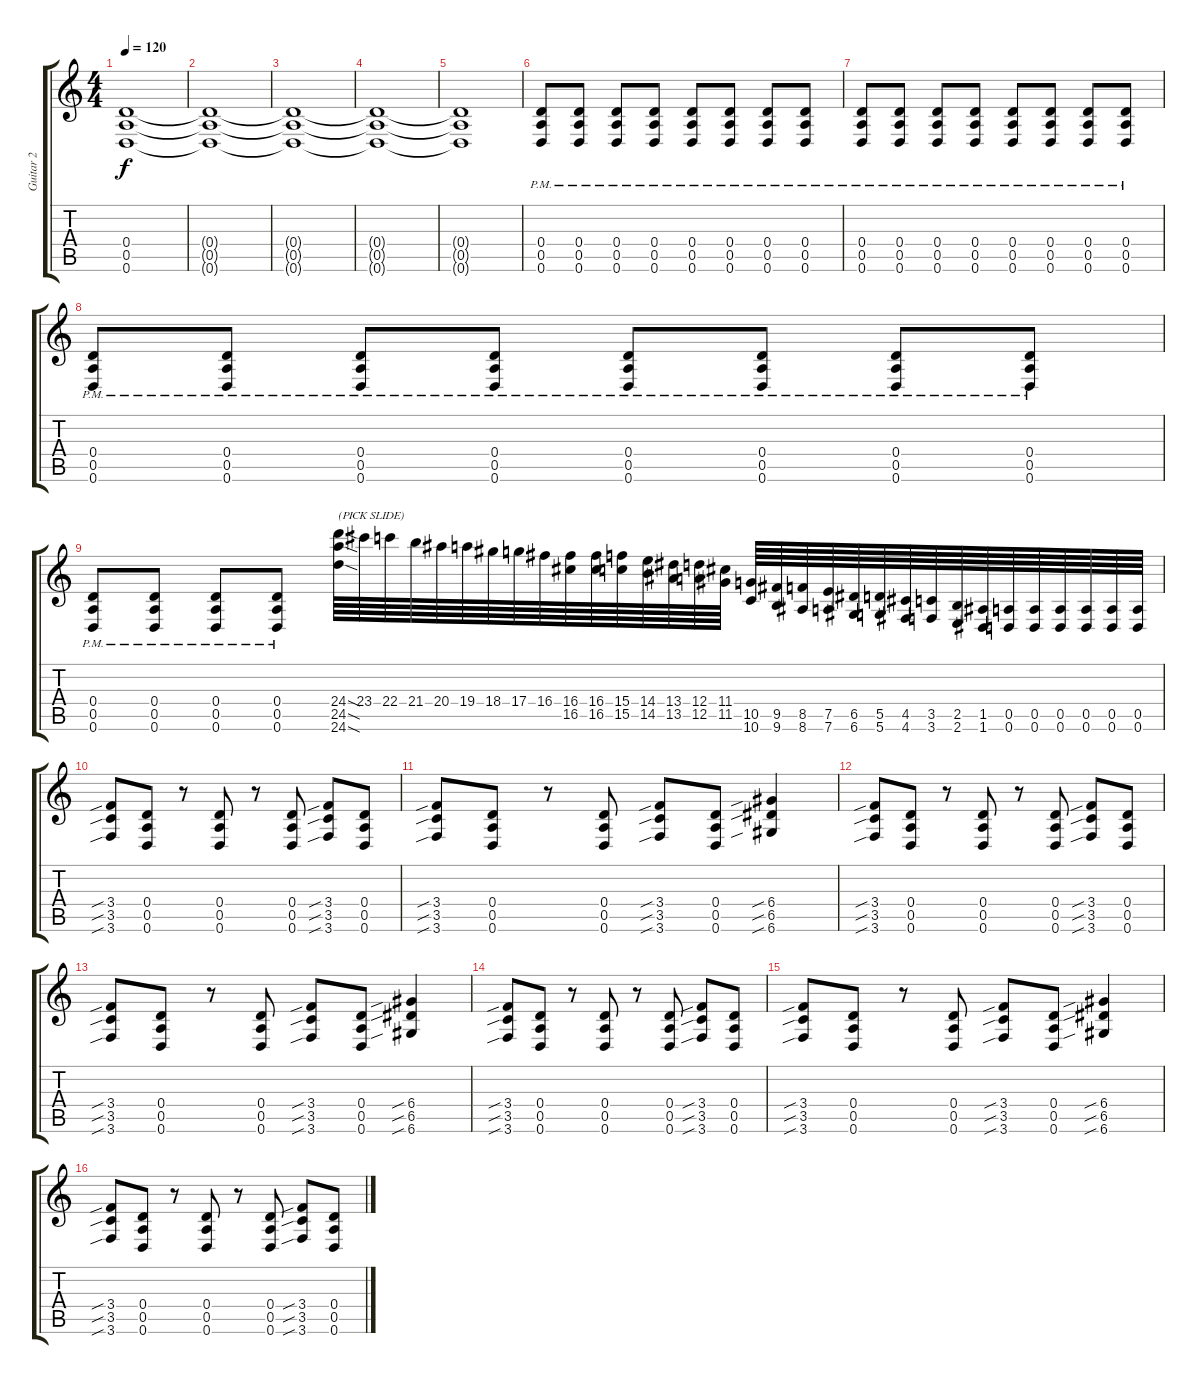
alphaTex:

\track ("Guitar 2" "Guitar 2") {instrument distortionguitar}
\staff {score tabs}
\tuning (E4 B3 G3 D3 A2 D2) {hide}
\ts (4 4)
\tempo 120
\clef g2
\ks c
(0.4 0.5 0.6).1{dy f} |
(0.4{t} 0.5{t} 0.6{t}).1 |
(0.4{t} 0.5{t} 0.6{t}).1 |
(0.4{t} 0.5{t} 0.6{t}).1 |
(0.4{t} 0.5{t} 0.6{t}).1 |
(0.4{pm} 0.5{pm} 0.6{pm}).8 (0.4{pm} 0.5{pm} 0.6{pm}).8 (0.4{pm} 0.5{pm} 0.6{pm}).8 (0.4{pm} 0.5{pm} 0.6{pm}).8 (0.4{pm} 0.5{pm} 0.6{pm}).8 (0.4{pm} 0.5{pm} 0.6{pm}).8 (0.4{pm} 0.5{pm} 0.6{pm}).8 (0.4{pm} 0.5{pm} 0.6{pm}).8 |
(0.4{pm} 0.5{pm} 0.6{pm}).8 (0.4{pm} 0.5{pm} 0.6{pm}).8 (0.4{pm} 0.5{pm} 0.6{pm}).8 (0.4{pm} 0.5{pm} 0.6{pm}).8 (0.4{pm} 0.5{pm} 0.6{pm}).8 (0.4{pm} 0.5{pm} 0.6{pm}).8 (0.4{pm} 0.5{pm} 0.6{pm}).8 (0.4{pm} 0.5{pm} 0.6{pm}).8 |
(0.4{pm} 0.5{pm} 0.6{pm}).8 (0.4{pm} 0.5{pm} 0.6{pm}).8 (0.4{pm} 0.5{pm} 0.6{pm}).8 (0.4{pm} 0.5{pm} 0.6{pm}).8 (0.4{pm} 0.5{pm} 0.6{pm}).8 (0.4{pm} 0.5{pm} 0.6{pm}).8 (0.4{pm} 0.5{pm} 0.6{pm}).8 (0.4{pm} 0.5{pm} 0.6{pm}).8 |
(0.4{pm} 0.5{pm} 0.6{pm}).8 (0.4{pm} 0.5{pm} 0.6{pm}).8 (0.4{pm} 0.5{pm} 0.6{pm}).8 (0.4{pm} 0.5{pm} 0.6{pm}).8 (24.4{sod} 24.5{sod} 24.6{sod}).64{txt "(PICK SLIDE)" instrument guitarfretnoise} 23.4.64 22.4.64 21.4.64 20.4.64 19.4.64 18.4.64 17.4.64 16.4.64 (16.4 16.5).64 (16.4 16.5).64 (15.4 15.5).64 (14.4 14.5).64 (13.4 13.5).64 (12.4 12.5).64 (11.4 11.5).64 (10.5 10.6).64 (9.5 9.6).64 (8.5 8.6).64 (7.5 7.6).64 (6.5 6.6).64 (5.5 5.6).64 (4.5 4.6).64 (3.5 3.6).64 (2.5 2.6).64 (1.5 1.6).64 (0.5 0.6).64 (0.5 0.6).64 (0.5 0.6).64 (0.5 0.6).64 (0.5 0.6).64 (0.5 0.6).64 |
(3.4{sib} 3.5{sib} 3.6{sib}).8{instrument distortionguitar} (0.4 0.5 0.6).8 r.8 (0.4 0.5 0.6).8 r.8 (0.4 0.5 0.6).8 (3.4{sib} 3.5{sib} 3.6{sib}).8 (0.4 0.5 0.6).8 |
(3.4{sib} 3.5{sib} 3.6{sib}).8 (0.4 0.5 0.6).8 r.8 (0.4 0.5 0.6).8 (3.4{sib} 3.5{sib} 3.6{sib}).8 (0.4 0.5 0.6).8 (6.4{sib} 6.5{sib} 6.6{sib}).4 |
(3.4{sib} 3.5{sib} 3.6{sib}).8 (0.4 0.5 0.6).8 r.8 (0.4 0.5 0.6).8 r.8 (0.4 0.5 0.6).8 (3.4{sib} 3.5{sib} 3.6{sib}).8 (0.4 0.5 0.6).8 |
(3.4{sib} 3.5{sib} 3.6{sib}).8 (0.4 0.5 0.6).8 r.8 (0.4 0.5 0.6).8 (3.4{sib} 3.5{sib} 3.6{sib}).8 (0.4 0.5 0.6).8 (6.4{sib} 6.5{sib} 6.6{sib}).4 |
(3.4{sib} 3.5{sib} 3.6{sib}).8 (0.4 0.5 0.6).8 r.8 (0.4 0.5 0.6).8 r.8 (0.4 0.5 0.6).8 (3.4{sib} 3.5{sib} 3.6{sib}).8 (0.4 0.5 0.6).8 |
(3.4{sib} 3.5{sib} 3.6{sib}).8 (0.4 0.5 0.6).8 r.8 (0.4 0.5 0.6).8 (3.4{sib} 3.5{sib} 3.6{sib}).8 (0.4 0.5 0.6).8 (6.4{sib} 6.5{sib} 6.6{sib}).4 |
(3.4{sib} 3.5{sib} 3.6{sib}).8 (0.4 0.5 0.6).8 r.8 (0.4 0.5 0.6).8 r.8 (0.4 0.5 0.6).8 (3.4{sib} 3.5{sib} 3.6{sib}).8 (0.4 0.5 0.6).8
